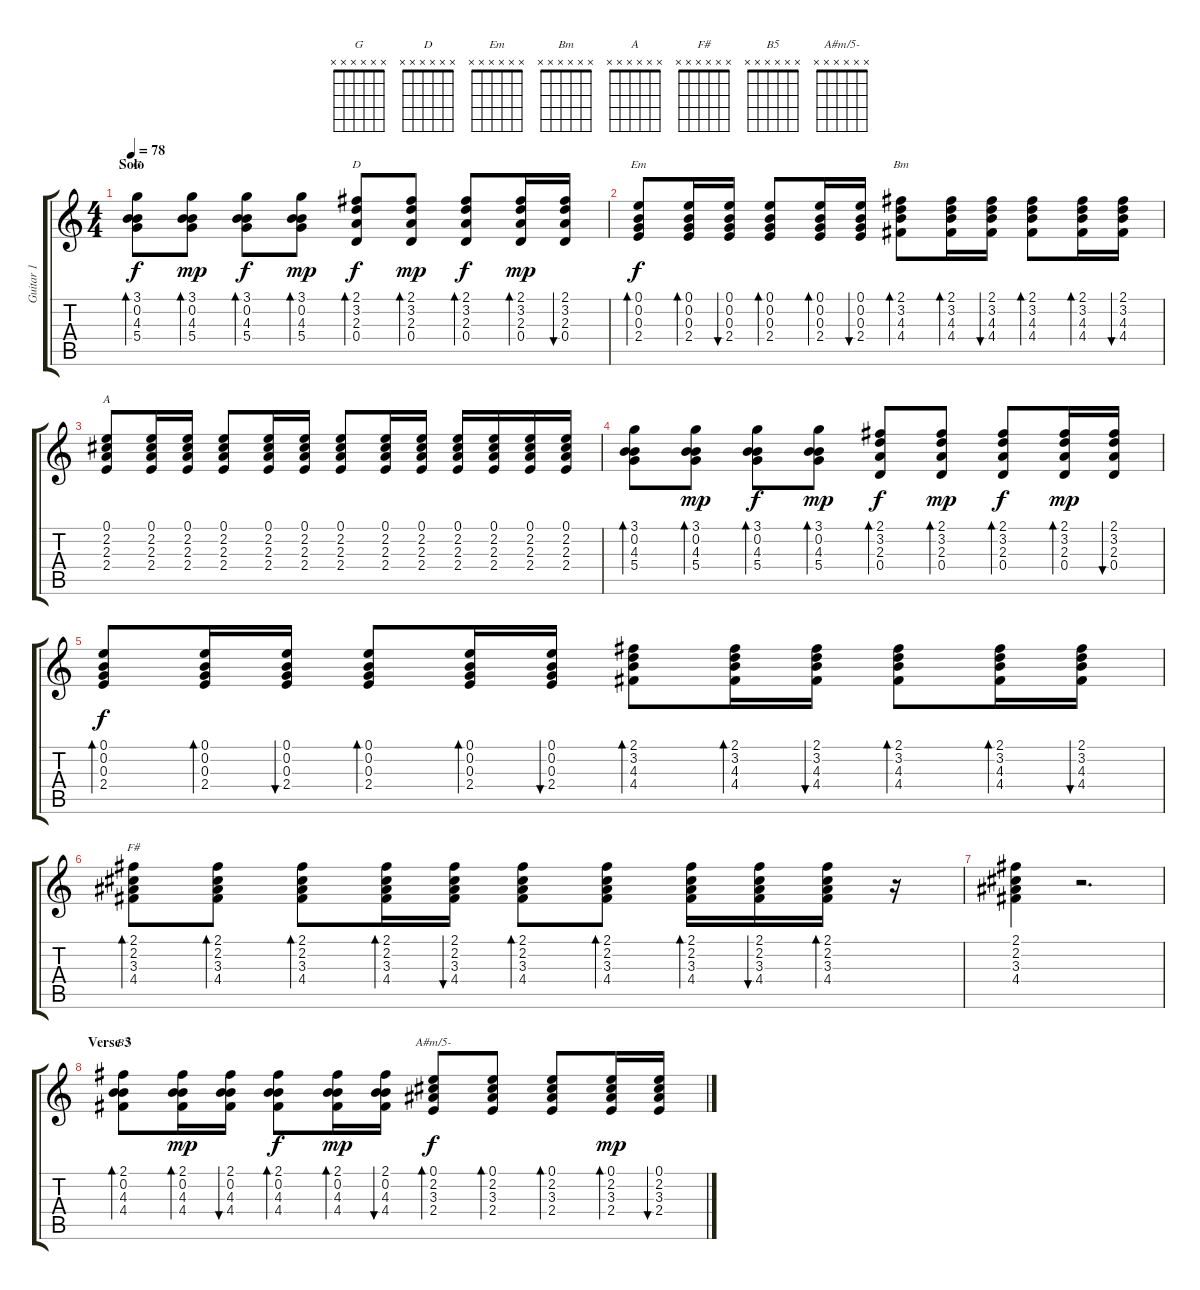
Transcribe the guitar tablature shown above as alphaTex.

\track ("Guitar 1" "Guitar 1") {instrument acousticguitarnylon}
\staff {score tabs}
\tuning (E4 B3 G3 D3 A2 E2) {hide}
\chord ("G" x x x x x x)
\chord ("D" x x x x x x)
\chord ("Em" x x x x x x)
\chord ("Bm" x x x x x x)
\chord ("A" x x x x x x)
\chord ("F#" x x x x x x)
\chord ("B5" x x x x x x)
\chord ("A#m/5-" x x x x x x)
\ts (4 4)
\section ("" "Solo")
\tempo 78
\clef g2
\ks c
(3.1 0.2 4.3 5.4).8{bd 60 ch "G" dy f} (3.1 0.2 4.3 5.4).8{bd 60 dy mp} (3.1 0.2 4.3 5.4).8{bd 60 dy f} (3.1 0.2 4.3 5.4).8{bd 60 dy mp} (2.1 3.2 2.3 0.4).8{bd 60 ch "D" dy f} (2.1 3.2 2.3 0.4).8{bd 60 dy mp} (2.1 3.2 2.3 0.4).8{bd 60 dy f} (2.1 3.2 2.3 0.4).16{bd 60 dy mp} (2.1 3.2 2.3 0.4).16{bu 60} |
(0.1 0.2 0.3 2.4).8{bd 60 ch "Em" dy f} (0.1 0.2 0.3 2.4).16{bd 60} (0.1 0.2 0.3 2.4).16{bu 60} (0.1 0.2 0.3 2.4).8{bd 60} (0.1 0.2 0.3 2.4).16{bd 60} (0.1 0.2 0.3 2.4).16{bu 60} (2.1 3.2 4.3 4.4).8{bd 60 ch "Bm"} (2.1 3.2 4.3 4.4).16{bd 60} (2.1 3.2 4.3 4.4).16{bu 60} (2.1 3.2 4.3 4.4).8{bd 60} (2.1 3.2 4.3 4.4).16{bd 60} (2.1 3.2 4.3 4.4).16{bu 60} |
(0.1 2.2 2.3 2.4).8{ch "A"} (0.1 2.2 2.3 2.4).16 (0.1 2.2 2.3 2.4).16 (0.1 2.2 2.3 2.4).8 (0.1 2.2 2.3 2.4).16 (0.1 2.2 2.3 2.4).16 (0.1 2.2 2.3 2.4).8 (0.1 2.2 2.3 2.4).16 (0.1 2.2 2.3 2.4).16 (0.1 2.2 2.3 2.4).16 (0.1 2.2 2.3 2.4).16 (0.1 2.2 2.3 2.4).16 (0.1 2.2 2.3 2.4).16 |
(3.1 0.2 4.3 5.4).8{bd 60} (3.1 0.2 4.3 5.4).8{bd 60 dy mp} (3.1 0.2 4.3 5.4).8{bd 60 dy f} (3.1 0.2 4.3 5.4).8{bd 60 dy mp} (2.1 3.2 2.3 0.4).8{bd 60 dy f} (2.1 3.2 2.3 0.4).8{bd 60 dy mp} (2.1 3.2 2.3 0.4).8{bd 60 dy f} (2.1 3.2 2.3 0.4).16{bd 60 dy mp} (2.1 3.2 2.3 0.4).16{bu 60} |
(0.1 0.2 0.3 2.4).8{bd 60 dy f} (0.1 0.2 0.3 2.4).16{bd 60} (0.1 0.2 0.3 2.4).16{bu 60} (0.1 0.2 0.3 2.4).8{bd 60} (0.1 0.2 0.3 2.4).16{bd 60} (0.1 0.2 0.3 2.4).16{bu 60} (2.1 3.2 4.3 4.4).8{bd 60} (2.1 3.2 4.3 4.4).16{bd 60} (2.1 3.2 4.3 4.4).16{bu 60} (2.1 3.2 4.3 4.4).8{bd 60} (2.1 3.2 4.3 4.4).16{bd 60} (2.1 3.2 4.3 4.4).16{bu 60} |
(2.1 2.2 3.3 4.4).8{bd 60 ch "F#"} (2.1 2.2 3.3 4.4).8{bd 60} (2.1 2.2 3.3 4.4).8{bd 60} (2.1 2.2 3.3 4.4).16{bd 60} (2.1 2.2 3.3 4.4).16{bu 60} (2.1 2.2 3.3 4.4).8{bd 60} (2.1 2.2 3.3 4.4).8{bd 60} (2.1 2.2 3.3 4.4).16{bd 60} (2.1 2.2 3.3 4.4).16{bu 60} (2.1 2.2 3.3 4.4).16{bd 60} r.16 |
(2.1 2.2 3.3 4.4).4 r.2{d} |
\section ("" "Verse 3")
(2.1 0.2 4.3 4.4).8{bd 60 ch "B5"} (2.1 0.2 4.3 4.4).16{bd 60 dy mp} (2.1 0.2 4.3 4.4).16{bu 60} (2.1 0.2 4.3 4.4).8{bd 60 dy f} (2.1 0.2 4.3 4.4).16{bd 60 dy mp} (2.1 0.2 4.3 4.4).16{bu 60} (0.1 2.2 3.3 2.4).8{bd 60 ch "A#m/5-" dy f} (0.1 2.2 3.3 2.4).8{bd 60} (0.1 2.2 3.3 2.4).8{bd 60} (0.1 2.2 3.3 2.4).16{bd 60 dy mp} (0.1 2.2 3.3 2.4).16{bu 60}
